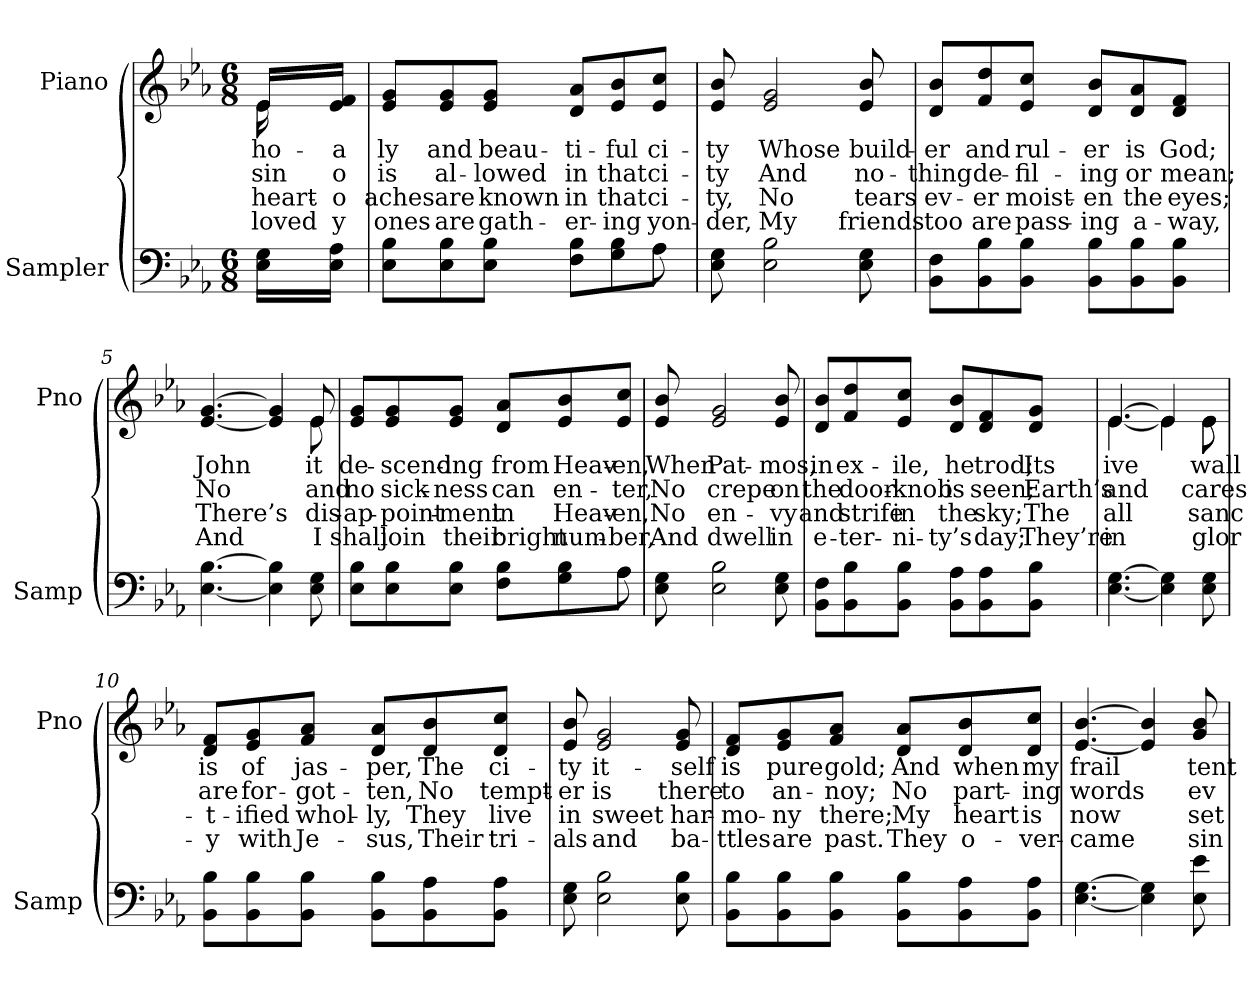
**kern	**text	**kern	**text	**text	**text	**text
*part2	*part2	*part1	*part1	*part1	*part1	*part1
*staff2	*staff2	*staff1	*staff1	*staff1	*staff1	*staff1
*I"Sampler	*	*I"Piano	*	*	*	*
*I'Samp	*	*I'Pno	*	*	*	*
*clefF4	*	*clefG2	*	*	*	*
*k[b-e-a-]	*	*k[b-e-a-]	*	*	*	*
*E-:	*	*E-:	*	*	*	*
*M6/8	*	*M6/8	*	*	*	*
=1	=1	=1	=1	=1	=1	=1
*	*	*^	*	*	*	*
16E-\ 16G\LL	.	16e-/LL	16e-	ho-	sin	heart-	loved
16E-\ 16A-\JJ	.	16e-/ 16f/JJ	16ryy	a	-o	-o	-y
*	*	*v	*v	*	*	*	*
=2	=2	=2	=2	=2	=2	=2
*^	*	*	*	*	*	*
8E-\ 8B-\L	8ryy	.	8e-/ 8g/L	-ly	is	-aches	ones
*v	*v	*	*	*	*	*	*
8E-\ 8B-\	.	8e-/ 8g/	and	al-	are	are
8E-\ 8B-\J	.	8e-/ 8g/J	beau-	-lowed	known	gath-
8F\ 8B-\L	.	8d/ 8a-/L	-ti-	in	in	-er-
8G\ 8B-\	.	8e-/ 8b-/	-ful	that	that	-ing
*^	*	*	*	*	*	*
8A-\J	8A-	.	8e-/ 8cc/J	ci-	ci-	ci-	yon-
*v	*v	*	*	*	*	*	*
=3	=3	=3	=3	=3	=3	=3
8E- 8G	.	8e- 8b-	-ty	-ty	-ty,	-der,
2E- 2B-	.	2e- 2g	Whose	And	No	My
8E- 8G	.	8e- 8b-	build-	no-	tears	friends
=4	=4	=4	=4	=4	=4	=4
8BB-\ 8F\L	.	8d/ 8b-/L	-er	-thing	ev-	too
8BB-\ 8B-\	.	8f/ 8dd/	and	de-	-er	are
8BB-\ 8B-\J	.	8e-/ 8cc/J	rul-	-fil-	moist-	pass-
8BB-\ 8B-\L	.	8d/ 8b-/L	-er	-ing	-en	-ing
8BB-\ 8B-\	.	8d/ 8a-/	is	or	the	a-
8BB-\ 8B-\J	.	8d/ 8f/J	God;	mean;	eyes;	-way,
=5	=5	=5	=5	=5	=5	=5
*	*	*^	*	*	*	*
[4.E- [4.B-	.	[4.e- [4.g	8ryy	John	No	There’s	And
*	*	*v	*v	*	*	*	*
4E-] 4B-]	.	4e-] 4g]	.	.	.	.
*	*	*^	*	*	*	*
8E- 8G	.	8e-/	8e-	it	and	dis-	I
*	*	*v	*v	*	*	*	*
=6	=6	=6	=6	=6	=6	=6
*^	*	*	*	*	*	*
8E-\ 8B-\L	8ryy	.	8e-/ 8g/L	de-	no	-ap-	shall
*v	*v	*	*	*	*	*	*
8E-\ 8B-\	.	8e-/ 8g/	-scend-	sick-	-point-	join
8E-\ 8B-\J	.	8e-/ 8g/J	-ing	-ness	-ment	their
8F\ 8B-\L	.	8d/ 8a-/L	from	can	in	bright
8G\ 8B-\	.	8e-/ 8b-/	Heav-	en-	Heav-	num-
*^	*	*	*	*	*	*
8A-\J	8A-	.	8e-/ 8cc/J	-en,	-ter,	-en,	-ber,
*v	*v	*	*	*	*	*	*
=7	=7	=7	=7	=7	=7	=7
8E- 8G	.	8e- 8b-	When	No	No	And
2E- 2B-	.	2e- 2g	Pat-	crepe	en-	dwell
8E- 8G	.	8e- 8b-	-mos,	on	-vy	in
=8	=8	=8	=8	=8	=8	=8
8BB-\ 8F\L	.	8d/ 8b-/L	in	the	and	e-
8BB-\ 8B-\	.	8f/ 8dd/	ex-	door-	strife	-ter-
8BB-\ 8B-\J	.	8e-/ 8cc/J	-ile,	-knob	in	-ni-
8BB-\ 8A-\L	.	8d/ 8b-/L	he	is	the	-ty’s
8BB-\ 8A-\	.	8d/ 8f/	trod;	seen;	sky;	day;
8BB-\ 8B-\J	.	8d/ 8g/J	Its	Earth’s	The	They’re
=9	=9	=9	=9	=9	=9	=9
*	*	*^	*	*	*	*
[4.E- [4.G	.	[4.e-/	[4.e-	-ive	and	all	in
4E-] 4G]	.	4e-/]	4e-]	.	.	.	.
8E- 8G	.	8e-\	8e-	wall	cares	sanc-	glor-
*	*	*v	*v	*	*	*	*
=10	=10	=10	=10	=10	=10	=10
8BB-\ 8B-\L	.	8d/ 8f/L	is	are	-t-	-y
8BB-\ 8B-\	.	8e-/ 8g/	of	for-	-ified	with
8BB-\ 8B-\J	.	8f/ 8a-/J	jas-	-got-	whol-	Je-
8BB-\ 8B-\L	.	8d/ 8a-/L	-per,	-ten,	-ly,	-sus,
8BB-\ 8A-\	.	8d/ 8b-/	The	No	They	Their
8BB-\ 8A-\J	.	8d/ 8cc/J	ci-	tempt-	live	tri-
=11	=11	=11	=11	=11	=11	=11
8E- 8G	.	8e- 8b-	-ty	-er	in	-als
2E- 2B-	.	2e- 2g	it-	is	sweet	and
8E- 8B-	.	8e- 8g	-self	there	har-	ba-
=12	=12	=12	=12	=12	=12	=12
8BB-\ 8B-\L	.	8d/ 8f/L	is	to	-mo-	-ttles
8BB-\ 8B-\	.	8e-/ 8g/	pure	an-	-ny	are
8BB-\ 8B-\J	.	8f/ 8a-/J	gold;	-noy;	there;	past.
8BB-\ 8B-\L	.	8d/ 8a-/L	And	No	My	They
8BB-\ 8A-\	.	8d/ 8b-/	when	part-	heart	o-
8BB-\ 8A-\J	.	8d/ 8cc/J	my	-ing	is	-ver-
=13	=13	=13	=13	=13	=13	=13
[4.E- [4.G	.	[4.e- [4.b-	frail	words	now	-came
4E-] 4G]	.	4e-] 4b-]	.	.	.	.
8E- 8e-	.	8g 8b-	tent	ev-	set	sin
=	=	=	=	=	=	=
*-	*-	*-	*-	*-	*-	*-
